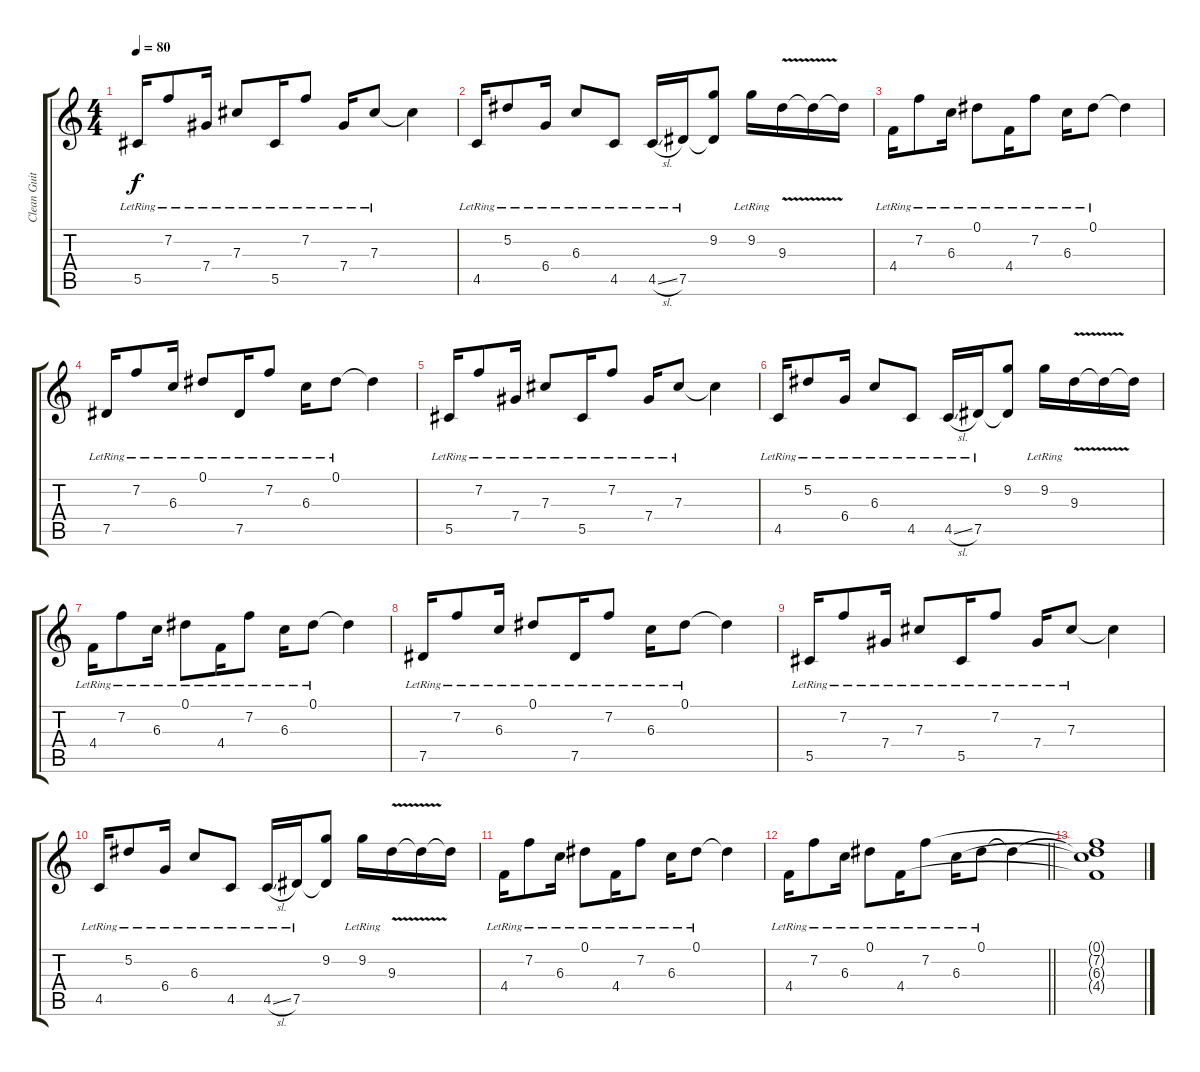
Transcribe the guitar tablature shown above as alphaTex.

\track ("Clean Guitar 1" "Clean Guit") {instrument acousticguitarsteel}
\staff {score tabs}
\tuning (Eb4 Bb3 Gb3 Db3 Ab2 Eb2) {hide}
\ts (4 4)
\tempo 80
\clef g2
\ks c
5.5{lr}.16{dy f} 7.2{lr}.8 7.4{lr}.16 7.3{lr}.8 5.5{lr}.16 7.2{lr}.8 7.4{lr}.16 7.3{lr}.8 7.3{t}.4 |
4.5{lr}.16 5.2{lr}.8 6.4{lr}.16 6.3{lr}.8 4.5{lr}.8 4.5{sl lr}.16 7.5{lr}.16 (9.2 7.5{t}).8 9.2{lr}.16 9.3{v}.16 9.3{t}.16 9.3{t}.16 |
4.4{lr}.16 7.2{lr}.8 6.3{lr}.16 0.1{lr}.8 4.4{lr}.16 7.2{lr}.8 6.3{lr}.16 0.1{lr}.8 0.1{t}.4 |
7.5{lr}.16 7.2{lr}.8 6.3{lr}.16 0.1{lr}.8 7.5{lr}.16 7.2{lr}.8 6.3{lr}.16 0.1{lr}.8 0.1{t}.4 |
5.5{lr}.16 7.2{lr}.8 7.4{lr}.16 7.3{lr}.8 5.5{lr}.16 7.2{lr}.8 7.4{lr}.16 7.3{lr}.8 7.3{t}.4 |
4.5{lr}.16 5.2{lr}.8 6.4{lr}.16 6.3{lr}.8 4.5{lr}.8 4.5{sl lr}.16 7.5{lr}.16 (9.2 7.5{t}).8 9.2{lr}.16 9.3{v}.16 9.3{t}.16 9.3{t}.16 |
4.4{lr}.16 7.2{lr}.8 6.3{lr}.16 0.1{lr}.8 4.4{lr}.16 7.2{lr}.8 6.3{lr}.16 0.1{lr}.8 0.1{t}.4 |
7.5{lr}.16 7.2{lr}.8 6.3{lr}.16 0.1{lr}.8 7.5{lr}.16 7.2{lr}.8 6.3{lr}.16 0.1{lr}.8 0.1{t}.4 |
5.5{lr}.16 7.2{lr}.8 7.4{lr}.16 7.3{lr}.8 5.5{lr}.16 7.2{lr}.8 7.4{lr}.16 7.3{lr}.8 7.3{t}.4 |
4.5{lr}.16 5.2{lr}.8 6.4{lr}.16 6.3{lr}.8 4.5{lr}.8 4.5{sl lr}.16 7.5{lr}.16 (9.2 7.5{t}).8 9.2{lr}.16 9.3{v}.16 9.3{t}.16 9.3{t}.16 |
4.4{lr}.16 7.2{lr}.8 6.3{lr}.16 0.1{lr}.8 4.4{lr}.16 7.2{lr}.8 6.3{lr}.16 0.1{lr}.8 0.1{t}.4 |
\barLineRight lightlight
4.4{lr}.16 7.2{lr}.8 6.3{lr}.16 0.1{lr}.8 4.4{lr}.16 7.2{lr}.8 6.3{lr}.16 0.1{lr}.8 0.1{t}.4 |
(0.1{t} 7.2{t} 6.3{t} 4.4{t}).1
